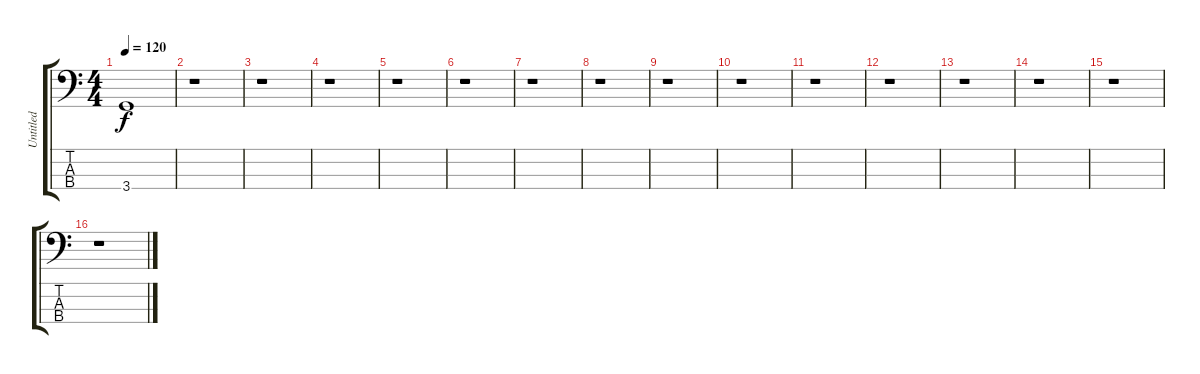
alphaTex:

\track ("Untitled" "Untitled") {instrument electricbassfinger}
\staff {score tabs}
\tuning (G2 D2 A1 E1) {hide}
\ts (4 4)
\tempo 120
\clef f4
\ks c
3.4.1{dy f} |
r.1 |
r.1 |
r.1 |
r.1 |
r.1 |
r.1 |
r.1 |
r.1 |
r.1 |
r.1 |
r.1 |
r.1 |
r.1 |
r.1 |
r.1
